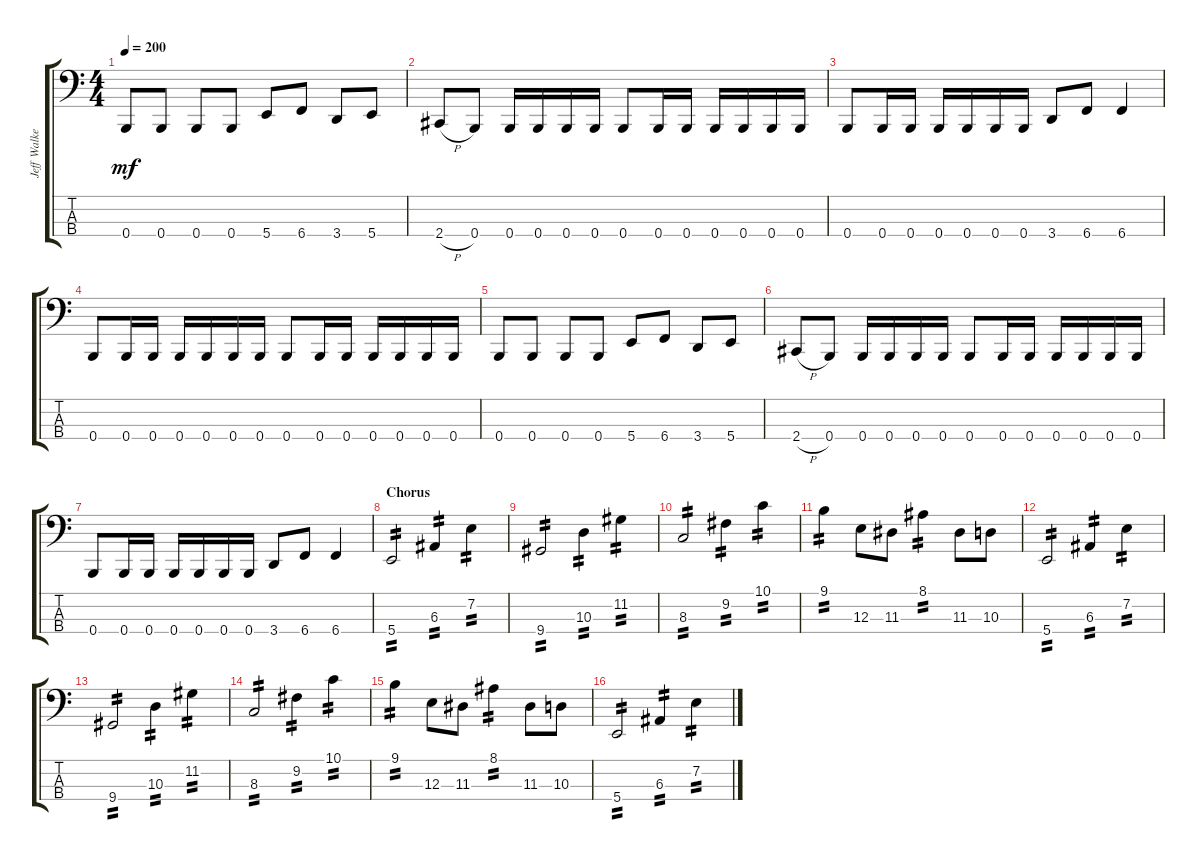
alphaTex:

\track ("Jeff Walker" "Jeff Walke") {instrument electricbasspick}
\staff {score tabs}
\tuning (D2 A1 E1 B0) {hide}
\ts (4 4)
\tempo 200
\clef f4
\ks c
0.4.8{dy mf} 0.4.8 0.4.8 0.4.8 5.4.8 6.4.8 3.4.8 5.4.8 |
2.4{h}.8 0.4.8 0.4.16 0.4.16 0.4.16 0.4.16 0.4.8 0.4.16 0.4.16 0.4.16 0.4.16 0.4.16 0.4.16 |
0.4.8 0.4.16 0.4.16 0.4.16 0.4.16 0.4.16 0.4.16 3.4.8 6.4.8 6.4.4 |
0.4.8 0.4.16 0.4.16 0.4.16 0.4.16 0.4.16 0.4.16 0.4.8 0.4.16 0.4.16 0.4.16 0.4.16 0.4.16 0.4.16 |
0.4.8 0.4.8 0.4.8 0.4.8 5.4.8 6.4.8 3.4.8 5.4.8 |
2.4{h}.8 0.4.8 0.4.16 0.4.16 0.4.16 0.4.16 0.4.8 0.4.16 0.4.16 0.4.16 0.4.16 0.4.16 0.4.16 |
0.4.8 0.4.16 0.4.16 0.4.16 0.4.16 0.4.16 0.4.16 3.4.8 6.4.8 6.4.4 |
\section ("" "Chorus")
5.4.2{tp 2} 6.3.4{tp 2} 7.2.4{tp 2} |
9.4.2{tp 2} 10.3.4{tp 2} 11.2.4{tp 2} |
8.3.2{tp 2} 9.2.4{tp 2} 10.1.4{tp 2} |
9.1.4{tp 2} 12.3.8 11.3.8 8.1.4{tp 2} 11.3.8 10.3.8 |
5.4.2{tp 2} 6.3.4{tp 2} 7.2.4{tp 2} |
9.4.2{tp 2} 10.3.4{tp 2} 11.2.4{tp 2} |
8.3.2{tp 2} 9.2.4{tp 2} 10.1.4{tp 2} |
9.1.4{tp 2} 12.3.8 11.3.8 8.1.4{tp 2} 11.3.8 10.3.8 |
5.4.2{tp 2} 6.3.4{tp 2} 7.2.4{tp 2}
